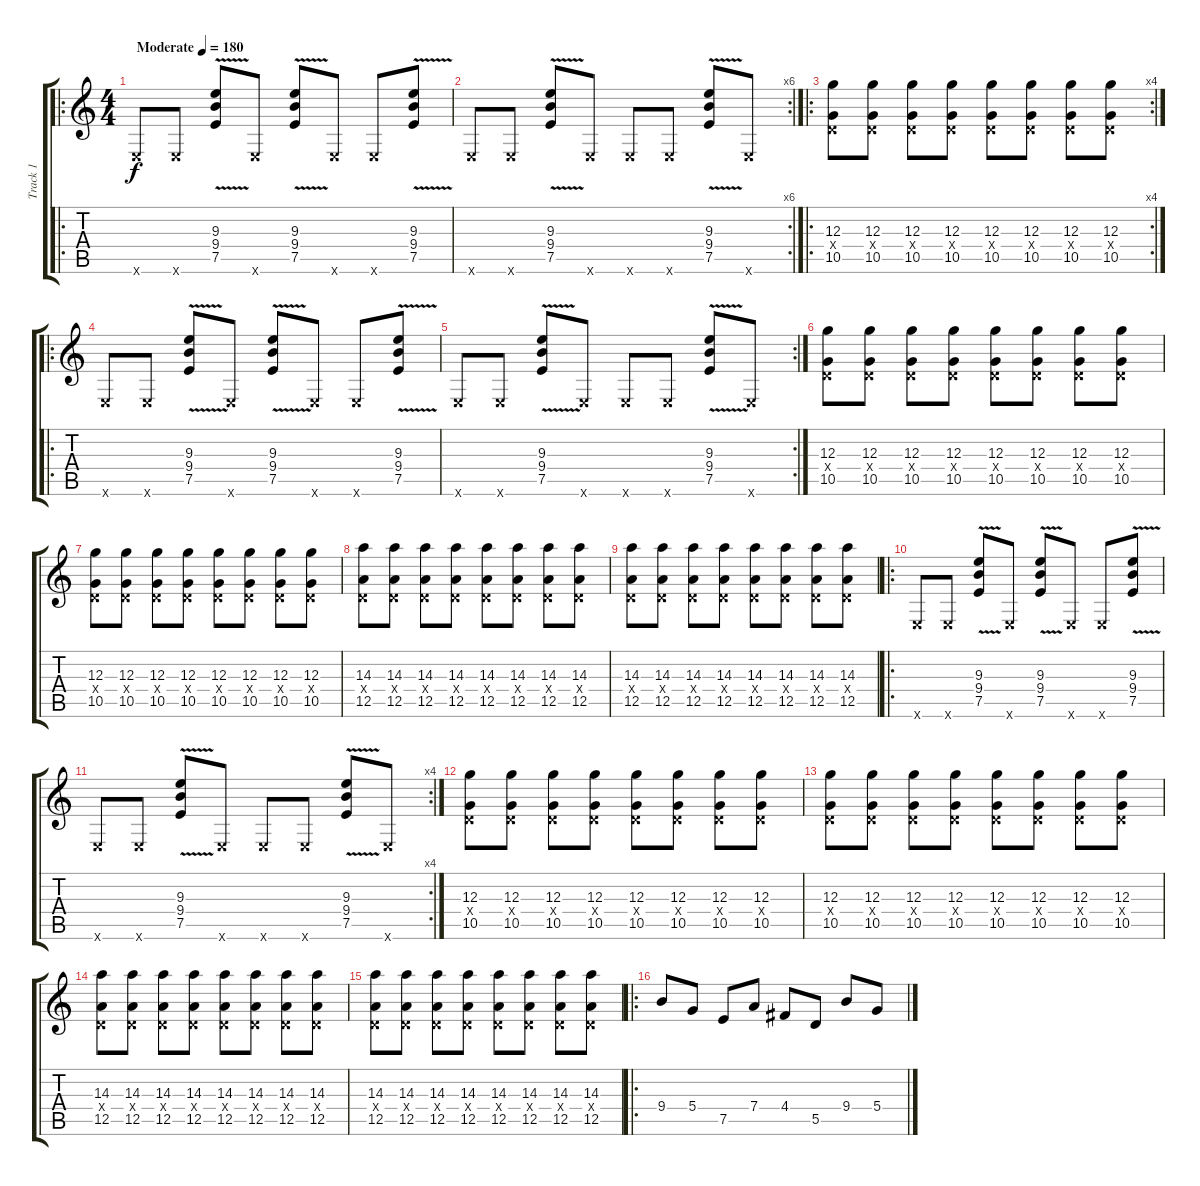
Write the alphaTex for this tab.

\track ("Track 1" "Track 1") {instrument distortionguitar}
\staff {score tabs}
\tuning (E4 B3 G3 D3 A2 E2) {hide}
\ro
\ts (4 4)
\tempo (180 "Moderate")
\clef g2
\ks c
0.6{x}.8{dy f instrument distortionguitar} 0.6{x}.8 (9.3{v} 9.4{v} 7.5{v}).8 0.6{x}.8 (9.3{v} 9.4{v} 7.5{v}).8 0.6{x}.8 0.6{x}.8 (9.3{v} 9.4{v} 7.5{v}).8 |
\rc 6
0.6{x}.8 0.6{x}.8 (9.3{v} 9.4{v} 7.5{v}).8 0.6{x}.8 0.6{x}.8 0.6{x}.8 (9.3{v} 9.4{v} 7.5{v}).8 0.6{x}.8 |
\ro
\rc 4
(12.3 0.4{x} 10.5).8 (12.3 0.4{x} 10.5).8 (12.3 0.4{x} 10.5).8 (12.3 0.4{x} 10.5).8 (12.3 0.4{x} 10.5).8 (12.3 0.4{x} 10.5).8 (12.3 0.4{x} 10.5).8 (12.3 0.4{x} 10.5).8 |
\ro
0.6{x}.8 0.6{x}.8 (9.3{v} 9.4{v} 7.5{v}).8 0.6{x}.8 (9.3{v} 9.4{v} 7.5{v}).8 0.6{x}.8 0.6{x}.8 (9.3{v} 9.4{v} 7.5{v}).8 |
\rc 2
0.6{x}.8 0.6{x}.8 (9.3{v} 9.4{v} 7.5{v}).8 0.6{x}.8 0.6{x}.8 0.6{x}.8 (9.3{v} 9.4{v} 7.5{v}).8 0.6{x}.8 |
(12.3 0.4{x} 10.5).8 (12.3 0.4{x} 10.5).8 (12.3 0.4{x} 10.5).8 (12.3 0.4{x} 10.5).8 (12.3 0.4{x} 10.5).8 (12.3 0.4{x} 10.5).8 (12.3 0.4{x} 10.5).8 (12.3 0.4{x} 10.5).8 |
(12.3 0.4{x} 10.5).8 (12.3 0.4{x} 10.5).8 (12.3 0.4{x} 10.5).8 (12.3 0.4{x} 10.5).8 (12.3 0.4{x} 10.5).8 (12.3 0.4{x} 10.5).8 (12.3 0.4{x} 10.5).8 (12.3 0.4{x} 10.5).8 |
(14.3 0.4{x} 12.5).8 (14.3 0.4{x} 12.5).8 (14.3 0.4{x} 12.5).8 (14.3 0.4{x} 12.5).8 (14.3 0.4{x} 12.5).8 (14.3 0.4{x} 12.5).8 (14.3 0.4{x} 12.5).8 (14.3 0.4{x} 12.5).8 |
(14.3 0.4{x} 12.5).8 (14.3 0.4{x} 12.5).8 (14.3 0.4{x} 12.5).8 (14.3 0.4{x} 12.5).8 (14.3 0.4{x} 12.5).8 (14.3 0.4{x} 12.5).8 (14.3 0.4{x} 12.5).8 (14.3 0.4{x} 12.5).8 |
\ro
0.6{x}.8 0.6{x}.8 (9.3{v} 9.4{v} 7.5{v}).8 0.6{x}.8 (9.3{v} 9.4{v} 7.5{v}).8 0.6{x}.8 0.6{x}.8 (9.3{v} 9.4{v} 7.5{v}).8 |
\rc 4
0.6{x}.8 0.6{x}.8 (9.3{v} 9.4{v} 7.5{v}).8 0.6{x}.8 0.6{x}.8 0.6{x}.8 (9.3{v} 9.4{v} 7.5{v}).8 0.6{x}.8 |
(12.3 0.4{x} 10.5).8 (12.3 0.4{x} 10.5).8 (12.3 0.4{x} 10.5).8 (12.3 0.4{x} 10.5).8 (12.3 0.4{x} 10.5).8 (12.3 0.4{x} 10.5).8 (12.3 0.4{x} 10.5).8 (12.3 0.4{x} 10.5).8 |
(12.3 0.4{x} 10.5).8 (12.3 0.4{x} 10.5).8 (12.3 0.4{x} 10.5).8 (12.3 0.4{x} 10.5).8 (12.3 0.4{x} 10.5).8 (12.3 0.4{x} 10.5).8 (12.3 0.4{x} 10.5).8 (12.3 0.4{x} 10.5).8 |
(14.3 0.4{x} 12.5).8 (14.3 0.4{x} 12.5).8 (14.3 0.4{x} 12.5).8 (14.3 0.4{x} 12.5).8 (14.3 0.4{x} 12.5).8 (14.3 0.4{x} 12.5).8 (14.3 0.4{x} 12.5).8 (14.3 0.4{x} 12.5).8 |
(14.3 0.4{x} 12.5).8 (14.3 0.4{x} 12.5).8 (14.3 0.4{x} 12.5).8 (14.3 0.4{x} 12.5).8 (14.3 0.4{x} 12.5).8 (14.3 0.4{x} 12.5).8 (14.3 0.4{x} 12.5).8 (14.3 0.4{x} 12.5).8 |
\ro
9.4.8 5.4.8 7.5.8 7.4.8 4.4.8 5.5.8 9.4.8 5.4.8
